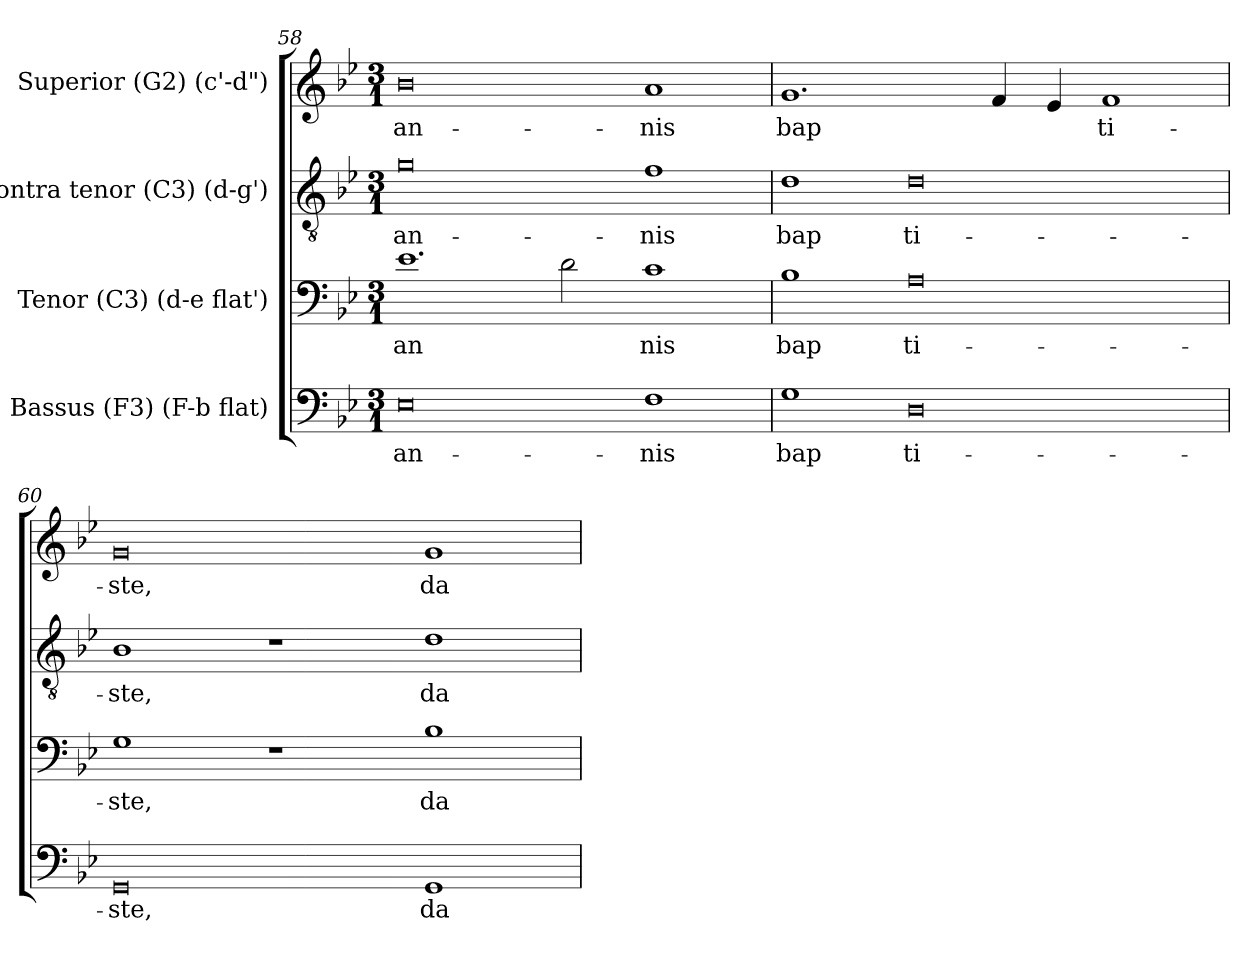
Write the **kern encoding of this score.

**kern	**text	**kern	**text	**kern	**text	**kern	**text
*part4	*part4	*part3	*part3	*part2	*part2	*part1	*part1
*staff4	*staff4	*staff3	*staff3	*staff2	*staff2	*staff1	*staff1
*I"Bassus (F3)  (F-b flat)	*	*I"Tenor (C3)  (d-e flat')	*	*I"Contra tenor (C3)  (d-g')	*	*I"Superior (G2)  (c'-d")	*
*clefF4	*	*clefF4	*	*clefGv2	*	*clefG2	*
*k[b-e-]	*	*k[b-e-]	*	*k[b-e-]	*	*k[b-e-]	*
*B-:	*	*B-:	*	*B-:	*	*B-:	*
*M3/1	*	*M3/1	*	*M3/1	*	*M3/1	*
=58	=58	=58	=58	=58	=58	=58	=58
!	!LO:LY:b:cj	!	!LO:LY:b:cj	!	!LO:LY:b:cj	!	!LO:LY:b:cj
0E-	-an-	1.e-	-an-	0g	-an-	0b-	-an-
!	!	!	!LO:LY:b:cj	!	!	!	!
.	.	2d\	--	.	.	.	.
!	!LO:LY:b:cj	!	!LO:LY:b:cj	!	!LO:LY:b:cj	!	!LO:LY:b:cj
1F	-nis	1c	-nis	1f	-nis	1a	-nis
=59	=59	=59	=59	=59	=59	=59	=59
!	!LO:LY:b:cj	!	!LO:LY:b:cj	!	!LO:LY:b:cj	!	!LO:LY:b:cj
1G	bap	1B-	bap	1d	bap	1.g	bap-
!	!LO:LY:b:cj	!	!LO:LY:b:cj	!	!LO:LY:b:cj	!	!
0D	ti-	0A	ti-	0d	ti-	.	.
!	!	!	!	!	!	!	!LO:LY:b:cj
.	.	.	.	.	.	4f/	--
!	!	!	!	!	!	!	!LO:LY:b:cj
.	.	.	.	.	.	4e-/	--
!	!	!	!	!	!	!	!LO:LY:b:cj
.	.	.	.	.	.	1f	-ti-
!!LO:PB:g=z
=60	=60	=60	=60	=60	=60	=60	=60
!	!LO:LY:b:cj	!	!LO:LY:b:cj	!	!LO:LY:b:cj	!	!LO:LY:b:cj
0GG	-ste,	1G	-ste,	1B-	-ste,	0g	-ste,
.	.	1r	.	1r	.	.	.
!	!LO:LY:b:cj	!	!LO:LY:b:cj	!	!LO:LY:b:cj	!	!LO:LY:b:cj
1GG	da	1B-	da	1d	da	1g	da
=	=	=	=	=	=	=	=
*-	*-	*-	*-	*-	*-	*-	*-
